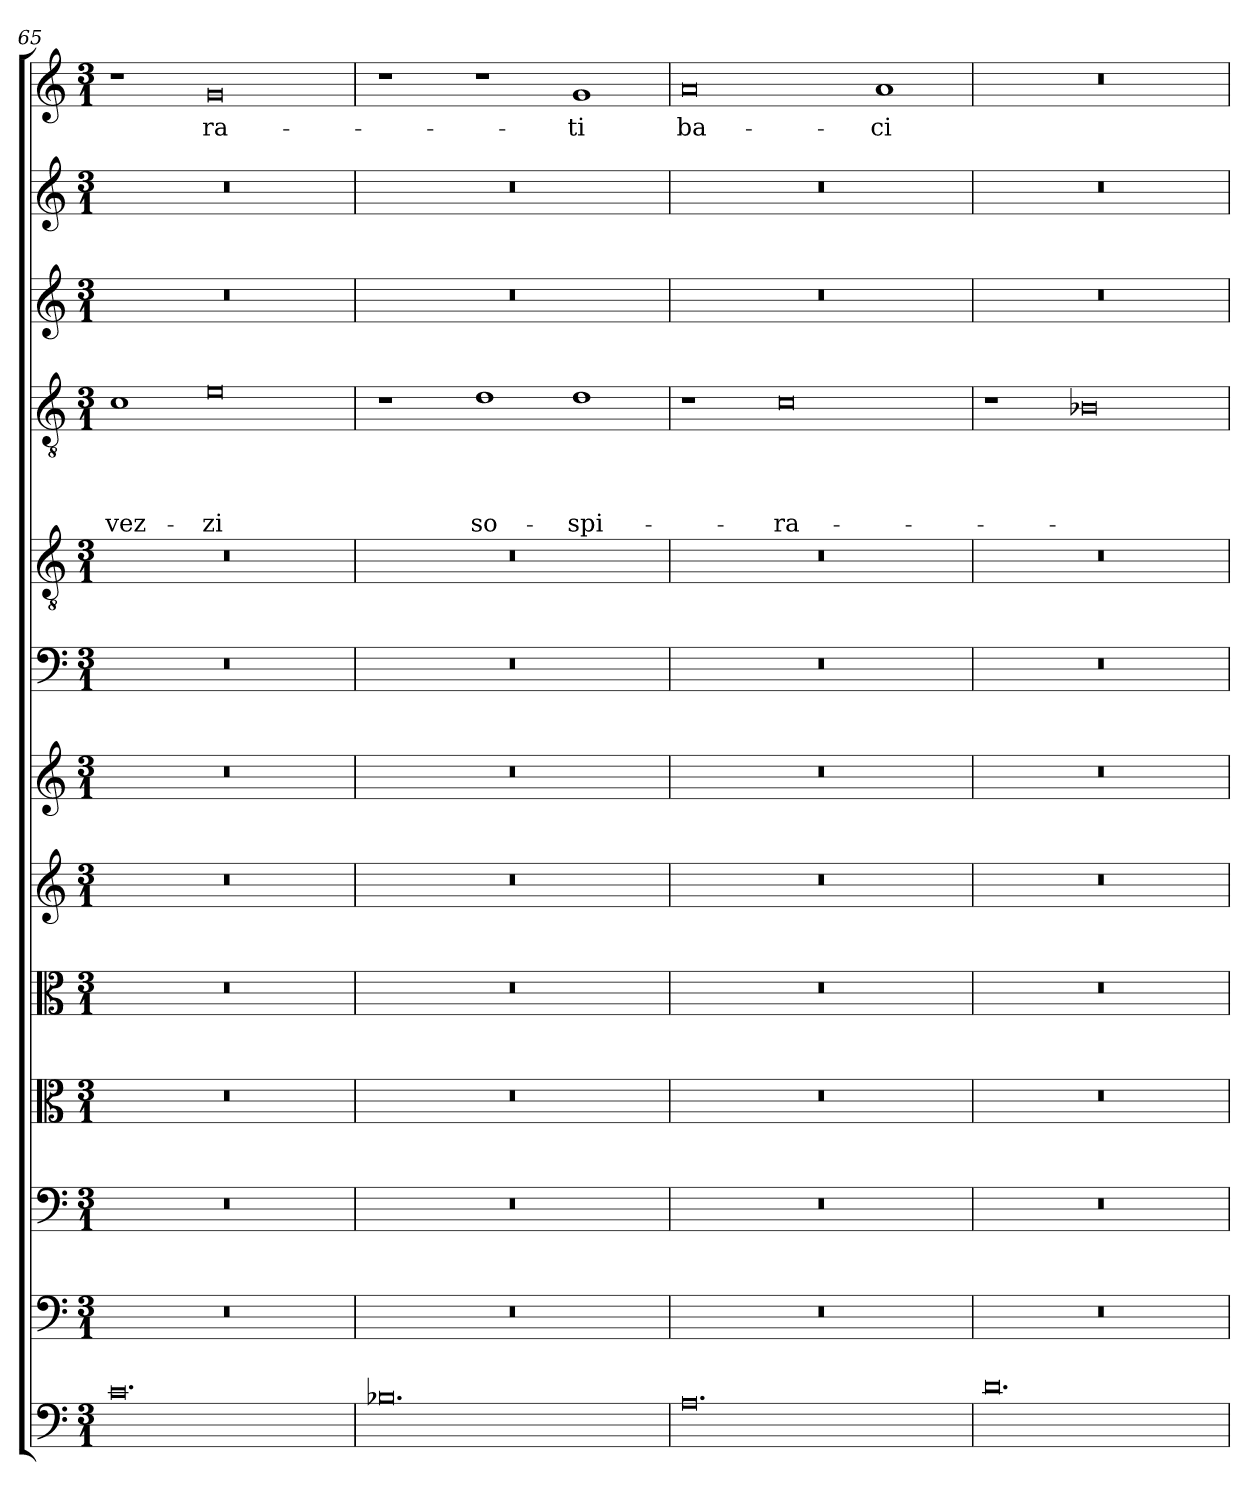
**kern	**kern	**kern	**kern	**kern	**kern	**kern	**kern	**kern	**kern	**text	**text	**text	**text	**kern	**kern	**kern	**text
*part13	*part12	*part11	*part10	*part9	*part8	*part7	*part6	*part5	*part4	*part4	*part4	*part4	*part4	*part3	*part2	*part1	*part1
*staff13	*staff12	*staff11	*staff10	*staff9	*staff8	*staff7	*staff6	*staff5	*staff4	*staff4	*staff4	*staff4	*staff4	*staff3	*staff2	*staff1	*staff1
*clefF4	*clefF4	*clefF4	*clefC3	*clefC3	*clefG2	*clefG2	*clefF4	*clefGv2	*clefGv2	*	*	*	*	*clefG2	*clefG2	*clefG2	*
*k[]	*k[]	*k[]	*k[]	*k[]	*k[]	*k[]	*k[]	*k[]	*k[]	*	*	*	*	*k[]	*k[]	*k[]	*
*C:	*C:	*C:	*C:	*C:	*C:	*C:	*C:	*C:	*C:	*	*	*	*	*C:	*C:	*C:	*
*M3/1	*M3/1	*M3/1	*M3/1	*M3/1	*M3/1	*M3/1	*M3/1	*M3/1	*M3/1	*	*	*	*	*M3/1	*M3/1	*M3/1	*
=65	=65	=65	=65	=65	=65	=65	=65	=65	=65	=65	=65	=65	=65	=65	=65	=65	=65
!	!	!	!	!	!	!	!	!	!	!	!	!	!LO:LY:b	!	!	!	!
0.c	0.r	0.r	0.r	0.r	0.r	0.r	0.r	0.r	1c	.	.	.	vez-	0.r	0.r	1r	.
!	!	!	!	!	!	!	!	!	!	!	!	!	!LO:LY:b	!	!	!	!LO:LY:b
.	.	.	.	.	.	.	.	.	0e	.	.	.	-zi	.	.	0g	-ra-
=66	=66	=66	=66	=66	=66	=66	=66	=66	=66	=66	=66	=66	=66	=66	=66	=66	=66
0.B-X	0.r	0.r	0.r	0.r	0.r	0.r	0.r	0.r	1r	.	.	.	.	0.r	0.r	1r	.
!	!	!	!	!	!	!	!	!	!	!	!	!	!LO:LY:b	!	!	!	!
.	.	.	.	.	.	.	.	.	1d	.	.	.	so-	.	.	1r	.
!	!	!	!	!	!	!	!	!	!	!	!	!	!LO:LY:b	!	!	!	!LO:LY:b
.	.	.	.	.	.	.	.	.	1d	.	.	.	-spi-	.	.	1g	-ti
!!LO:PB:g=z
=67	=67	=67	=67	=67	=67	=67	=67	=67	=67	=67	=67	=67	=67	=67	=67	=67	=67
!	!	!	!	!	!	!	!	!	!	!	!	!	!	!	!	!	!LO:LY:b
0.A	0.r	0.r	0.r	0.r	0.r	0.r	0.r	0.r	1r	.	.	.	.	0.r	0.r	0a	ba-
!	!	!	!	!	!	!	!	!	!	!	!	!	!LO:LY:b	!	!	!	!
.	.	.	.	.	.	.	.	.	0c	.	.	.	-ra-	.	.	.	.
!	!	!	!	!	!	!	!	!	!	!	!	!	!	!	!	!	!LO:LY:b
.	.	.	.	.	.	.	.	.	.	.	.	.	.	.	.	1a	-ci
=68	=68	=68	=68	=68	=68	=68	=68	=68	=68	=68	=68	=68	=68	=68	=68	=68	=68
0.d	0.r	0.r	0.r	0.r	0.r	0.r	0.r	0.r	1r	.	.	.	.	0.r	0.r	0.r	.
.	.	.	.	.	.	.	.	.	0B-X	.	.	.	.	.	.	.	.
=	=	=	=	=	=	=	=	=	=	=	=	=	=	=	=	=	=
*-	*-	*-	*-	*-	*-	*-	*-	*-	*-	*-	*-	*-	*-	*-	*-	*-	*-
